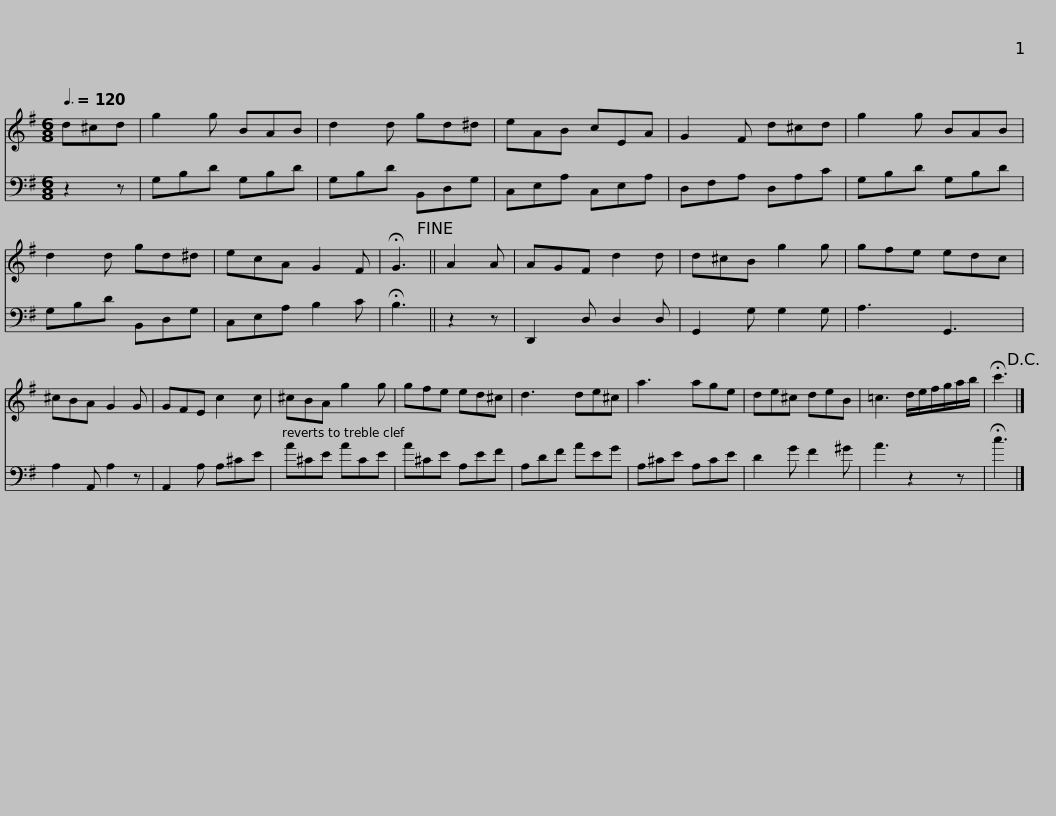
X:1
%%score 1 2
L:1/8
Q:3/8=120
M:6/8
I:linebreak $
K:G
V:1 treble
V:2 bass
V:1
 d^cd | g2 g BAB | d2 d gd^d | eAB cEA | G2 F d^cd |$ %5
 g2 g BAB | d2 d gd^d | ecA G2 F | !fermata!G3!fine! ||$ A2 A | %10
 AGF d2 d | d^cB g2 g | gfe edc | ^cBA G2 G |$ GFE c2 c | %15
 ^cBA g2 g | gfe ed^c | d3 de^c |$ a3 age | de^c deB | %20
 =c3 d/e/f/g/a/b/ | !fermata!c'3!D.C.! |] %22
V:2
 z2 z | G,B,D G,B,D | G,B,D B,,D,G, | C,E,A, C,E,A, | D,F,A, D,A,C |$ %5
 G,B,D G,B,D | G,B,D B,,D,G, | C,E,A, B,2 C | !fermata!B,3 ||$ z2 z | %10
 D,,2 D, D,2 D, | G,,2 G, G,2 G, | A,3 G,,3 | A,2 A,, A,2 z |$ A,,2 A, A,^CE | %15
 A^CE ACE | A^CE A,EF | A,DF AEG |$ A,^CE A,CE | D2 G F2 ^G | %20
 A3 z2 z | !fermata!c3 |] %22
